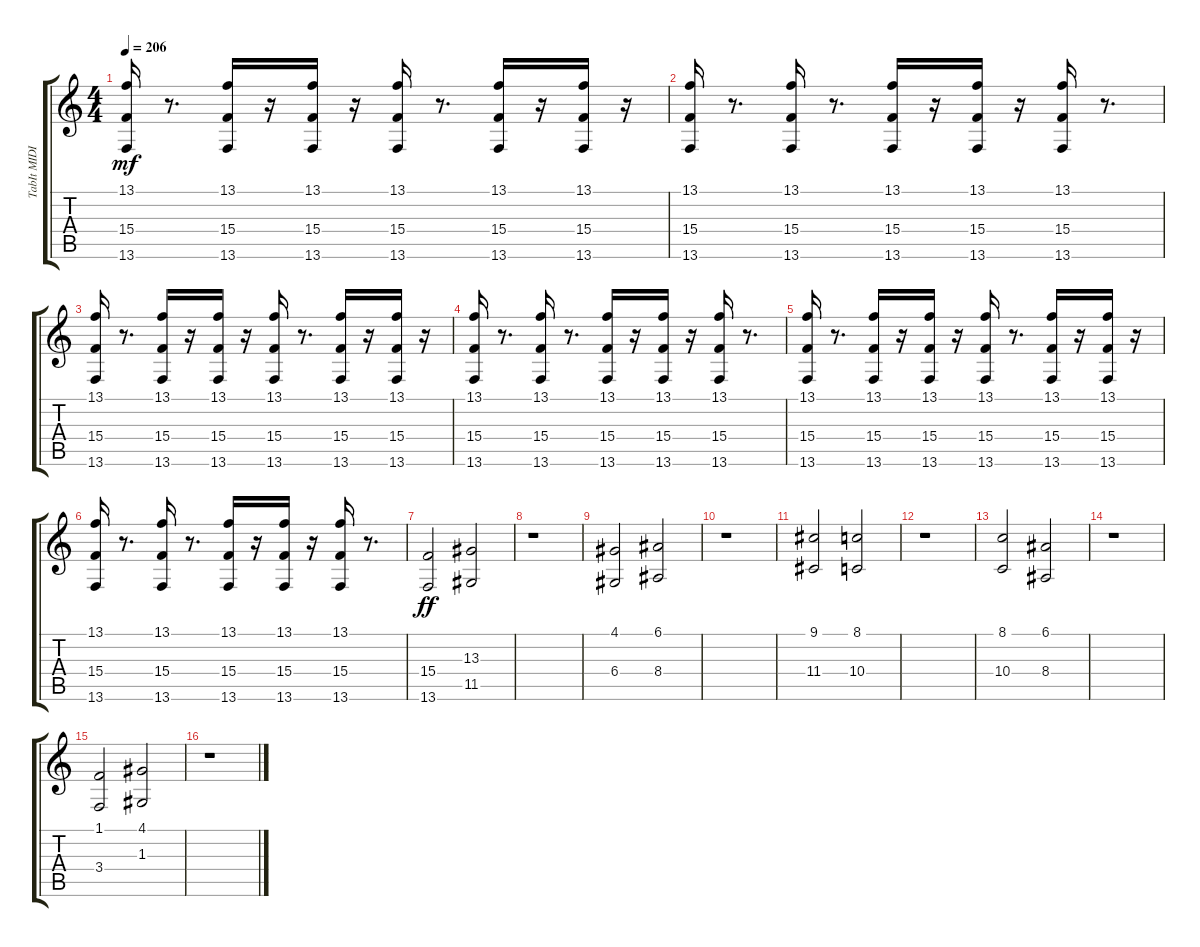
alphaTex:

\track ("TabIt MIDI - Track 1" "TabIt MIDI") {instrument brasssection}
\staff {score tabs}
\tuning (E4 B3 G3 D3 A2 E2) {hide}
\ts (4 4)
\tempo 206
\clef g2
\ks c
(13.1 15.4 13.6).16{dy mf} r.8{d} (13.1 15.4 13.6).16 r.16 (13.1 15.4 13.6).16 r.16 (13.1 15.4 13.6).16 r.8{d} (13.1 15.4 13.6).16 r.16 (13.1 15.4 13.6).16 r.16 |
(13.1 15.4 13.6).16 r.8{d} (13.1 15.4 13.6).16 r.8{d} (13.1 15.4 13.6).16 r.16 (13.1 15.4 13.6).16 r.16 (13.1 15.4 13.6).16 r.8{d} |
(13.1 15.4 13.6).16 r.8{d} (13.1 15.4 13.6).16 r.16 (13.1 15.4 13.6).16 r.16 (13.1 15.4 13.6).16 r.8{d} (13.1 15.4 13.6).16 r.16 (13.1 15.4 13.6).16 r.16 |
(13.1 15.4 13.6).16 r.8{d} (13.1 15.4 13.6).16 r.8{d} (13.1 15.4 13.6).16 r.16 (13.1 15.4 13.6).16 r.16 (13.1 15.4 13.6).16 r.8{d} |
(13.1 15.4 13.6).16 r.8{d} (13.1 15.4 13.6).16 r.16 (13.1 15.4 13.6).16 r.16 (13.1 15.4 13.6).16 r.8{d} (13.1 15.4 13.6).16 r.16 (13.1 15.4 13.6).16 r.16 |
(13.1 15.4 13.6).16 r.8{d} (13.1 15.4 13.6).16 r.8{d} (13.1 15.4 13.6).16 r.16 (13.1 15.4 13.6).16 r.16 (13.1 15.4 13.6).16 r.8{d} |
(15.4 13.6).2{dy ff} (13.3 11.5).2 |
r.1 |
(4.1 6.4).2 (6.1 8.4).2 |
r.1 |
(9.1 11.4).2 (8.1 10.4).2 |
r.1 |
(8.1 10.4).2 (6.1 8.4).2 |
r.1 |
(1.1 3.4).2 (4.1 1.3).2 |
r.1
